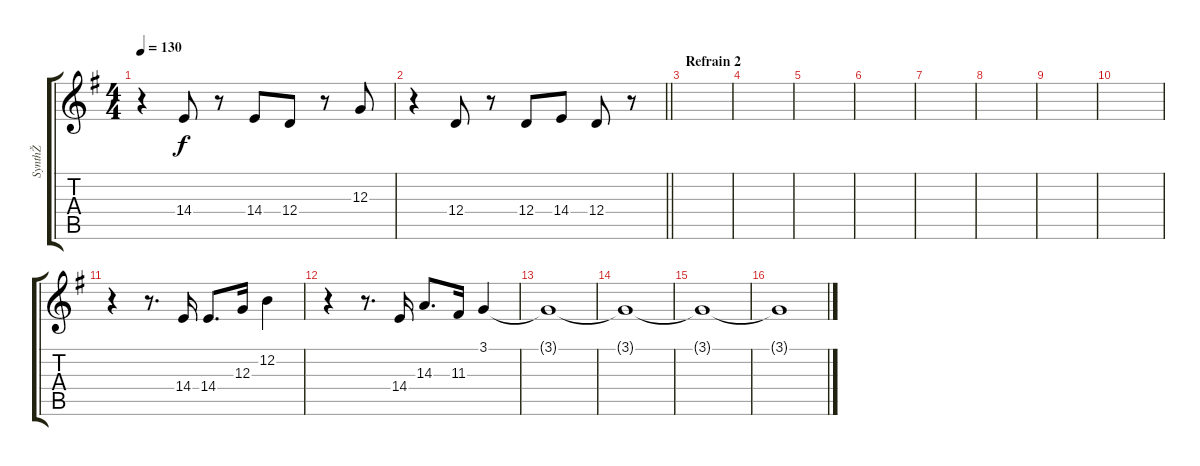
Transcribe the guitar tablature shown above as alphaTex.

\track ("SynthŽ" "SynthŽ") {instrument lead2sawtooth}
\staff {score tabs}
\tuning (E4 B3 G3 D3 A2 E2) {hide}
\ts (4 4)
\tempo 130
\clef g2
\ks g
r.4{dy f} 14.4.8 r.8 14.4.8 12.4.8 r.8 12.3.8 |
\barLineRight lightlight
r.4 12.4.8 r.8 12.4.8 14.4.8 12.4.8 r.8 |
\section ("" "Refrain 2")
|
|
|
|
|
|
|
|
r.4 r.8{d} 14.4.16 14.4.8{d} 12.3.16 12.2.4 |
r.4 r.8{d} 14.4.16 14.3.8{d} 11.3.16 3.1.4 |
3.1{t}.1 |
3.1{t}.1 |
3.1{t}.1 |
3.1{t}.1
